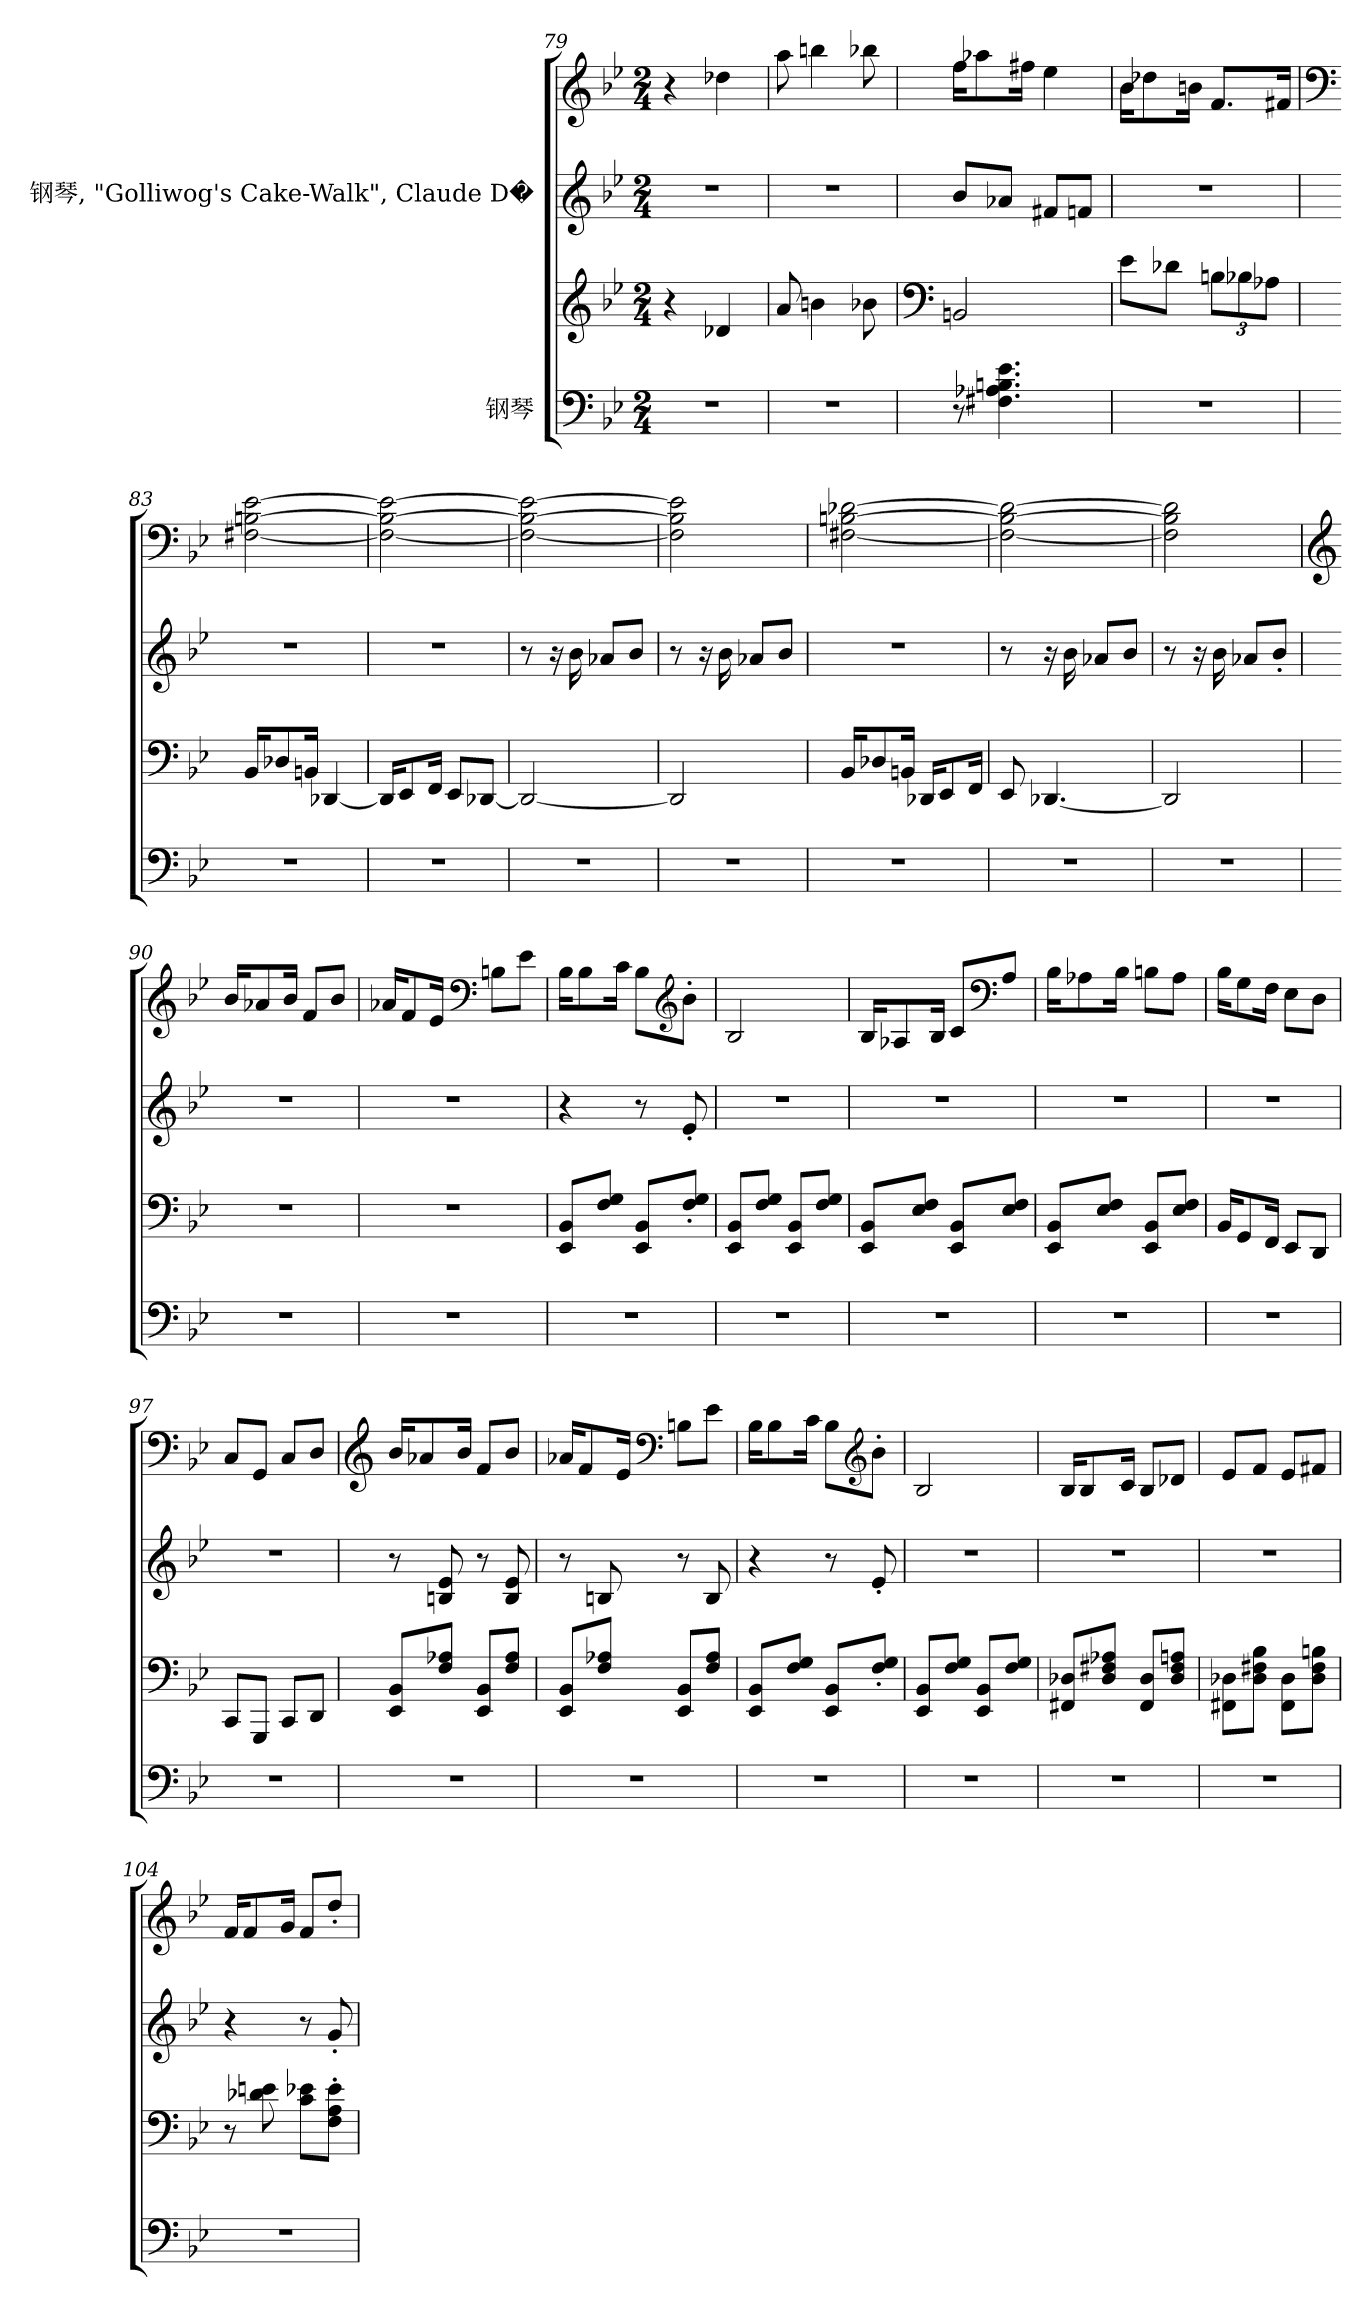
**kern	**kern	**kern	**kern
*part2	*part2	*part1	*part1
*staff4	*staff3	*staff2	*staff1
*I"钢琴	*	*I"钢琴, &quot;Golliwog's Cake-Walk&quot;, Claude D�	*
*clefF4	*clefG2	*clefG2	*clefG2
*k[b-e-]	*k[b-e-]	*k[b-e-]	*k[b-e-]
*M2/4	*M2/4	*M2/4	*M2/4
*MM107	*MM107	*MM107	*MM107
=79	=79	=79	=79
2r	4r	2r	4r
.	4d-X/	.	4dd-X\
=80	=80	=80	=80
2r	8a/	2r	8aa\
.	4bn\	.	4bbn\
.	8b-X\	.	8bb-X\
=81	=81	=81	=81
*	*clefF4	*	*
*	*	*	*MM113
8r	2BBn/	8b-/L	16ff\KL
.	.	.	8aa-X\
4.F#X\ 4.A-X\ 4.Bn\ 4.e-\	.	8a-X/J	.
.	.	.	16ff#X\Jk
.	.	8f#X/L	4ee-\
.	.	8fn/J	.
!!LO:LB:g=z
=82	=82	=82	=82
2r	8e-\L	2r	16b-\KL
.	.	.	8dd-X\
.	8d-X\J	.	.
.	.	.	16bn\Jk
*	*Xbrackettup	*	*
.	12Bn\L	.	8.f/L
.	12B-X\	.	.
.	12A-X\J	.	.
.	.	.	16f#X/Jk
=83	=83	=83	=83
*	*	*	*clefF4
*	*	*	*MM97
2r	16BB-/KL	2r	[2F#X\ [2Bn\ [2e-\
.	8D-X/	.	.
.	16BBn/Jk	.	.
.	[4DD-X/	.	.
=84	=84	=84	=84
2r	16DD-/KL]	2r	2F#\_ 2B\_ 2e-\_
.	8EE-/	.	.
.	16FF/Jk	.	.
.	8EE-/L	.	.
.	[8DD-X/J	.	.
=85	=85	=85	=85
*	*	*	*MM93
2r	2DD-/_	8r	2F#\_ 2B\_ 2e-\_
.	.	16r	.
.	.	16b-\	.
.	.	8a-X/L	.
.	.	8b-/J	.
=86	=86	=86	=86
2r	2DD-/]	8r	2F#\] 2B\] 2e-\]
.	.	16r	.
.	.	16b-\	.
.	.	8a-X/L	.
.	.	8b-/J	.
!!LO:PB:g=z
=87	=87	=87	=87
*	*	*	*MM97
2r	16BB-/KL	2r	[2F#X\ [2Bn\ [2d-X\
.	8D-X/	.	.
.	16BBn/Jk	.	.
.	16DD-X/KL	.	.
.	8EE-/	.	.
.	16FF/Jk	.	.
=88	=88	=88	=88
*	*	*	*MM89
2r	8EE-/	8r	2F#\_ 2B\_ 2d-\_
.	[4.DD-X/	16r	.
.	.	16b-\	.
.	.	8a-X/L	.
.	.	8b-/J	.
=89	=89	=89	=89
*	*	*	*MM82
2r	2DD-/]	8r	2F#\] 2B\] 2d-\]
.	.	16r	.
.	.	16b-\	.
.	.	8a-X/L	.
.	.	8b-'/J	.
=90	=90	=90	=90
*	*	*	*clefG2
*	*	*	*MM112
2r	2r	2r	16b-/KL
.	.	.	8a-X/
.	.	.	16b-/Jk
.	.	.	8f/L
.	.	.	8b-/J
=91	=91	=91	=91
2r	2r	2r	16a-X/KL
.	.	.	8f/
.	.	.	16e-/Jk
*	*	*	*clefF4
.	.	.	8Bn\L
.	.	.	8e-\J
!!LO:LB:g=z
=92	=92	=92	=92
2r	8EE-/ 8BB-/L	4r	16B-\KL
.	.	.	8B-\
.	8F/ 8G/J	.	.
.	.	.	16c\Jk
.	8EE-/ 8BB-/L	8r	8B-\L
*	*	*	*clefG2
.	8F/' 8G/'J	8e-'/	8b-'\J
=93	=93	=93	=93
2r	8EE-/ 8BB-/L	2r	2B-/
.	8F/ 8G/J	.	.
.	8EE-/ 8BB-/L	.	.
.	8F/ 8G/J	.	.
=94	=94	=94	=94
2r	8EE-/ 8BB-/L	2r	16B-/KL
.	.	.	8A-X/
.	8E-/ 8F/J	.	.
.	.	.	16B-/Jk
.	8EE-/ 8BB-/L	.	8c/L
*	*	*	*clefF4
.	8E-/ 8F/J	.	8A-/J
=95	=95	=95	=95
2r	8EE-/ 8BB-/L	2r	16B-\KL
.	.	.	8A-X\
.	8E-/ 8F/J	.	.
.	.	.	16B-\Jk
.	8EE-/ 8BB-/L	.	8Bn\L
.	8E-/ 8F/J	.	8A-\J
=96	=96	=96	=96
2r	16BB-/KL	2r	16B-\KL
.	8GG/	.	8G\
.	16FF/Jk	.	16F\Jk
.	8EE-/L	.	8E-\L
.	8DD/J	.	8D\J
!!LO:LB:g=z
=97	=97	=97	=97
2r	8CC/L	2r	8C/L
.	8GGG/J	.	8GG/J
.	8CC/L	.	8C/L
.	8DD/J	.	8D/J
=98	=98	=98	=98
*	*	*	*clefG2
2r	8EE-/ 8BB-/L	8r	16b-/KL
.	.	.	8a-X/
.	8F/ 8A-X/J	8Bn/ 8e-/	.
.	.	.	16b-/Jk
.	8EE-/ 8BB-/L	8r	8f/L
.	8F/ 8A-/J	8B/ 8e-/	8b-/J
=99	=99	=99	=99
2r	8EE-/ 8BB-/L	8r	16a-X/KL
.	.	.	8f/
.	8F/ 8A-X/J	8Bn/	.
.	.	.	16e-/Jk
*	*	*	*clefF4
.	8EE-/ 8BB-/L	8r	8Bn\L
.	8F/ 8A-/J	8B/	8e-\J
=100	=100	=100	=100
2r	8EE-/ 8BB-/L	4r	16B-\KL
.	.	.	8B-\
.	8F/ 8G/J	.	.
.	.	.	16c\Jk
.	8EE-/ 8BB-/L	8r	8B-\L
*	*	*	*clefG2
.	8F/' 8G/'J	8e-'/	8b-'\J
=101	=101	=101	=101
2r	8EE-/ 8BB-/L	2r	2B-/
.	8F/ 8G/J	.	.
.	8EE-/ 8BB-/L	.	.
.	8F/ 8G/J	.	.
!!LO:PB:g=z
=102	=102	=102	=102
2r	8FF#X/ 8D-X/L	2r	16B-/KL
.	.	.	8B-/
.	8D-/ 8F#X/ 8A-X/J	.	.
.	.	.	16c/Jk
.	8FF#/ 8D-/L	.	8B-/L
.	8D-/ 8F#/ 8An/J	.	8d-X/J
=103	=103	=103	=103
2r	8FF#X\ 8D-X\L	2r	8e-/L
.	8D-\ 8F#X\ 8B-\J	.	8f/J
.	8FF#\ 8D-\L	.	8e-/L
.	8D-\ 8F#\ 8Bn\J	.	8f#X/J
=104	=104	=104	=104
2r	8r	4r	16f/KL
.	.	.	8f/
.	8d-X\ 8en\	.	.
.	.	.	16g/Jk
.	8c\ 8e-X\L	8r	8f/L
.	8F\' 8A\' 8e-\'J	8g'/	8dd'/J
=	=	=	=
*-	*-	*-	*-
